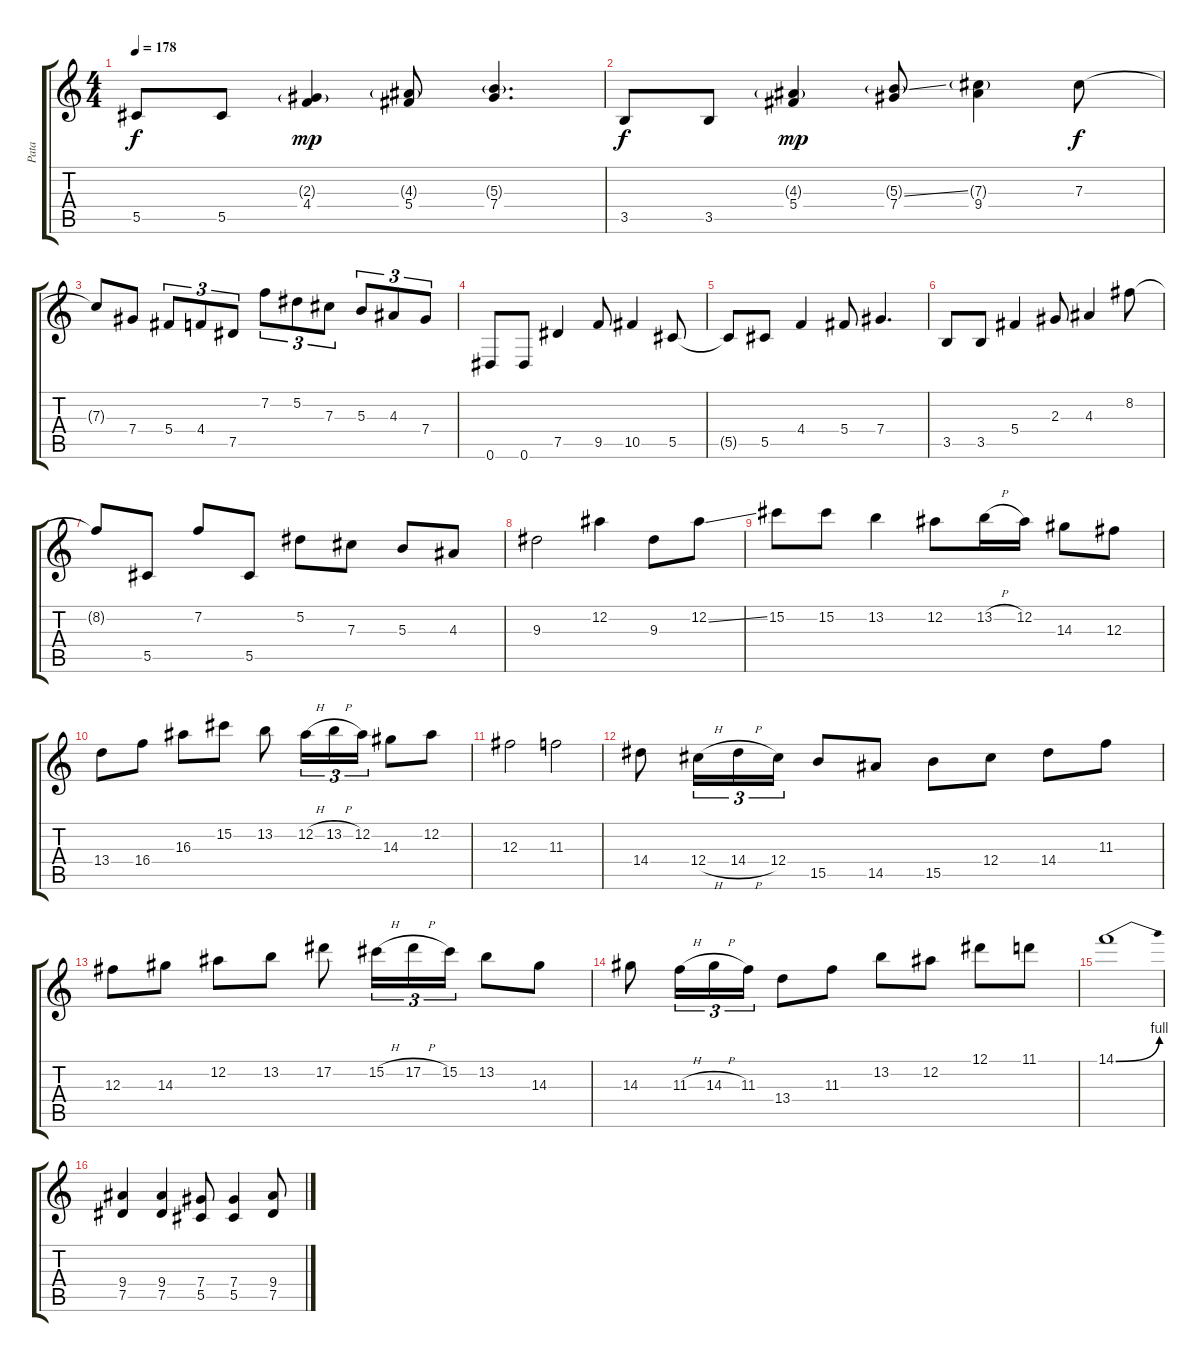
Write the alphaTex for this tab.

\track ("Pata" "Pata") {instrument distortionguitar}
\staff {score tabs}
\tuning (Eb4 Bb3 Gb3 Db3 Ab2 Eb2) {hide}
\ts (4 4)
\tempo 178
\clef g2
\ks c
5.5{t}.8{dy f} 5.5.8 (2.3{g} 4.4).4{dy mp} (4.3{g} 5.4).8 (5.3{g} 7.4).4{d} |
3.5.8{dy f} 3.5.8 (4.3{g} 5.4).4{dy mp} (5.3{ss g} 7.4).8 (7.3{g} 9.4).4 7.3.8{dy f} |
7.3{t}.8 7.4.8 5.4.8{tu (3 2)} 4.4.8{tu (3 2)} 7.5.8{tu (3 2)} 7.2.8{tu (3 2)} 5.2.8{tu (3 2)} 7.3.8{tu (3 2)} 5.3.8{tu (3 2)} 4.3.8{tu (3 2)} 7.4.8{tu (3 2)} |
0.6.8 0.6.8 7.5.4 9.5.8 10.5.4 5.5.8 |
5.5{t}.8 5.5.8 4.4.4 5.4.8 7.4.4{d} |
3.5.8 3.5.8 5.4.4 2.3.8 4.3.4 8.2.8 |
8.2{t}.8 5.5.8 7.2.8 5.5.8 5.2.8 7.3.8 5.3.8 4.3.8 |
9.3.2 12.2.4 9.3.8 12.2{ss}.8 |
15.2.8 15.2.8 13.2.4 12.2.8 13.2{h}.16 12.2.16 14.3.8 12.3.8 |
13.4.8 16.4.8 16.3.8 15.2.8 13.2.8 12.2{h}.16{tu (3 2)} 13.2{h}.16{tu (3 2)} 12.2.16{tu (3 2)} 14.3.8 12.2.8 |
12.3.2 11.3.2 |
14.4.8 12.4{h}.16{tu (3 2)} 14.4{h}.16{tu (3 2)} 12.4.16{tu (3 2)} 15.5.8 14.5.8 15.5.8 12.4.8 14.4.8 11.3.8 |
12.3.8 14.3.8 12.2.8 13.2.8 17.2.8 15.2{h}.16{tu (3 2)} 17.2{h}.16{tu (3 2)} 15.2.16{tu (3 2)} 13.2.8 14.3.8 |
14.3.8 11.3{h}.16{tu (3 2)} 14.3{h}.16{tu (3 2)} 11.3.16{tu (3 2)} 13.4.8 11.3.8 13.2.8 12.2.8 12.1.8 11.1.8 |
14.1{be (bend 0 0 60 4)}.1 |
\section ("" "")
(9.4 7.5).4 (9.4 7.5).4 (7.4 5.5).8 (7.4 5.5).4 (9.4 7.5).8
